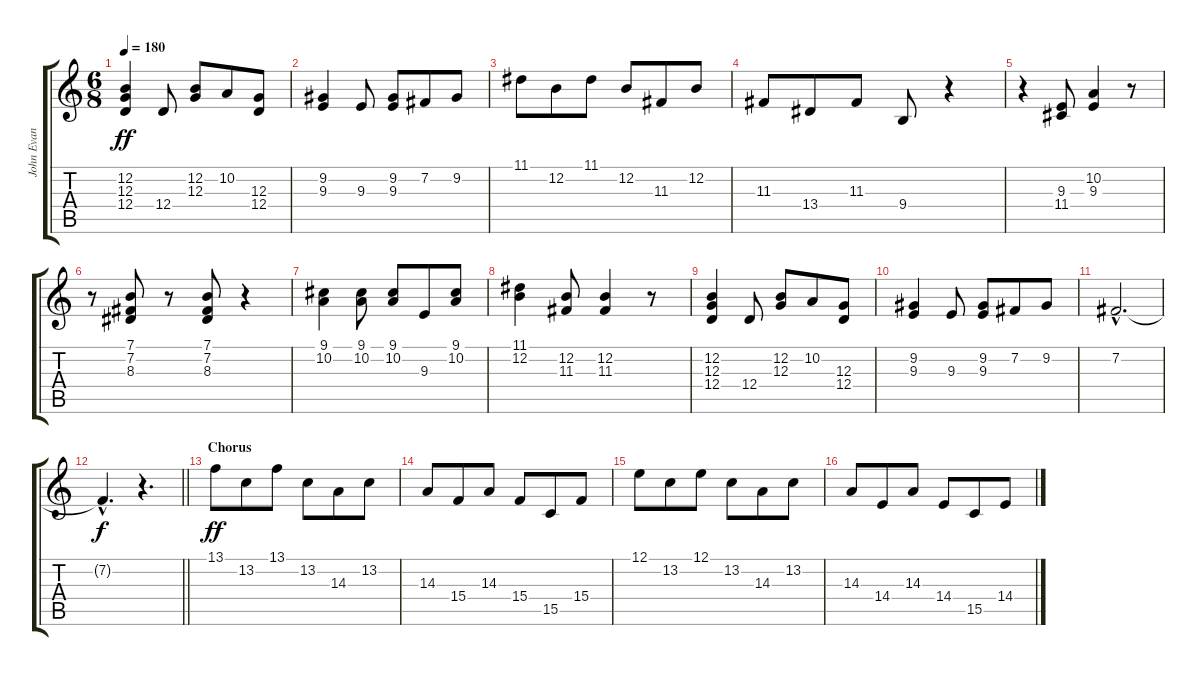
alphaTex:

\track ("John Evan - Keys" "John Evan ") {instrument drawbarorgan}
\staff {score tabs}
\tuning (E4 B3 G3 D3 A2 E2) {hide}
\ts (6 8)
\tempo 180
\clef g2
\ks c
(12.2 12.3 12.4).4{dy ff} 12.4.8 (12.2 12.3).8 10.2.8 (12.3 12.4).8 |
(9.2 9.3).4 9.3.8 (9.2 9.3).8 7.2.8 9.2.8 |
11.1.8 12.2.8 11.1.8 12.2.8 11.3.8 12.2.8 |
11.3.8 13.4.8 11.3.8 9.4.8 r.4 |
r.4 (9.3 11.4).8 (10.2 9.3).4 r.8 |
r.8 (7.1 7.2 8.3).8 r.8 (7.1 7.2 8.3).8 r.4 |
(9.1 10.2).4 (9.1 10.2).8 (9.1 10.2).8 9.3.8 (9.1 10.2).8 |
(11.1 12.2).4 (12.2 11.3).8 (12.2 11.3).4 r.8 |
(12.2 12.3 12.4).4 12.4.8 (12.2 12.3).8 10.2.8 (12.3 12.4).8 |
(9.2 9.3).4 9.3.8 (9.2 9.3).8 7.2.8 9.2.8 |
7.2{hac}.2{d} |
\barLineRight lightlight
7.2{hac t}.4{d dy f} r.4{d} |
\section ("" "Chorus")
13.1.8{dy ff} 13.2.8 13.1.8 13.2.8 14.3.8 13.2.8 |
14.3.8 15.4.8 14.3.8 15.4.8 15.5.8 15.4.8 |
12.1.8 13.2.8 12.1.8 13.2.8 14.3.8 13.2.8 |
14.3.8 14.4.8 14.3.8 14.4.8 15.5.8 14.4.8
